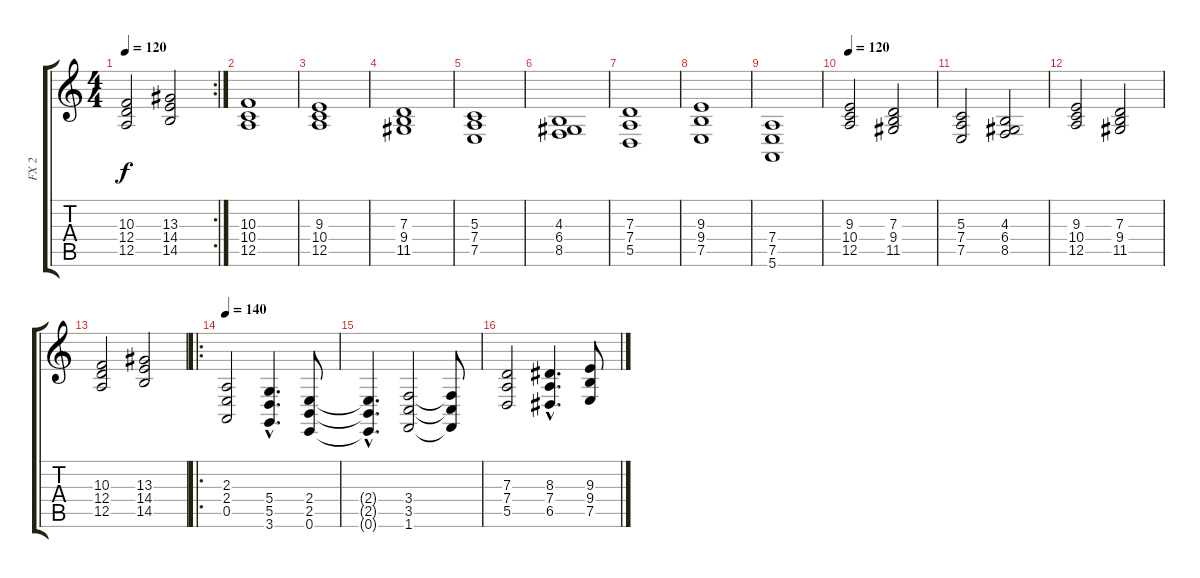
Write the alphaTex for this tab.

\track ("FX 2" "FX 2") {instrument fx2soundtrack}
\staff {score tabs}
\tuning (E4 B3 G3 D3 A2 E2) {hide}
\rc 2
\ts (4 4)
\tempo 120
\clef g2
\ks c
(10.3 12.4 12.5).2{dy f} (13.3 14.4 14.5).2 |
(10.3 10.4 12.5).1 |
(9.3 10.4 12.5).1 |
(7.3 9.4 11.5).1 |
(5.3 7.4 7.5).1 |
(4.3 6.4 8.5).1 |
(7.3 7.4 5.5).1 |
(9.3 9.4 7.5).1 |
(7.4 7.5 5.6).1 |
\tempo 120
(9.3 10.4 12.5).2{instrument choiraahs} (7.3 9.4 11.5).2 |
(5.3 7.4 7.5).2 (4.3 6.4 8.5).2 |
(9.3 10.4 12.5).2 (7.3 9.4 11.5).2 |
(10.3 12.4 12.5).2 (13.3 14.4 14.5).2 |
\ro
\tempo 140
(2.3 2.4 0.5).2{instrument fx2soundtrack} (5.4{hac} 5.5{hac} 3.6{hac}).4{d} (2.4 2.5 0.6).8 |
(2.4{hac t} 2.5{hac t} 0.6{hac t}).4{d} (3.4 3.5 1.6).2 (3.4{t} 3.5{t} 1.6{t}).8 |
(7.3 7.4 5.5).2 (8.3{hac} 7.4{hac} 6.5{hac}).4{d} (9.3 9.4 7.5).8
